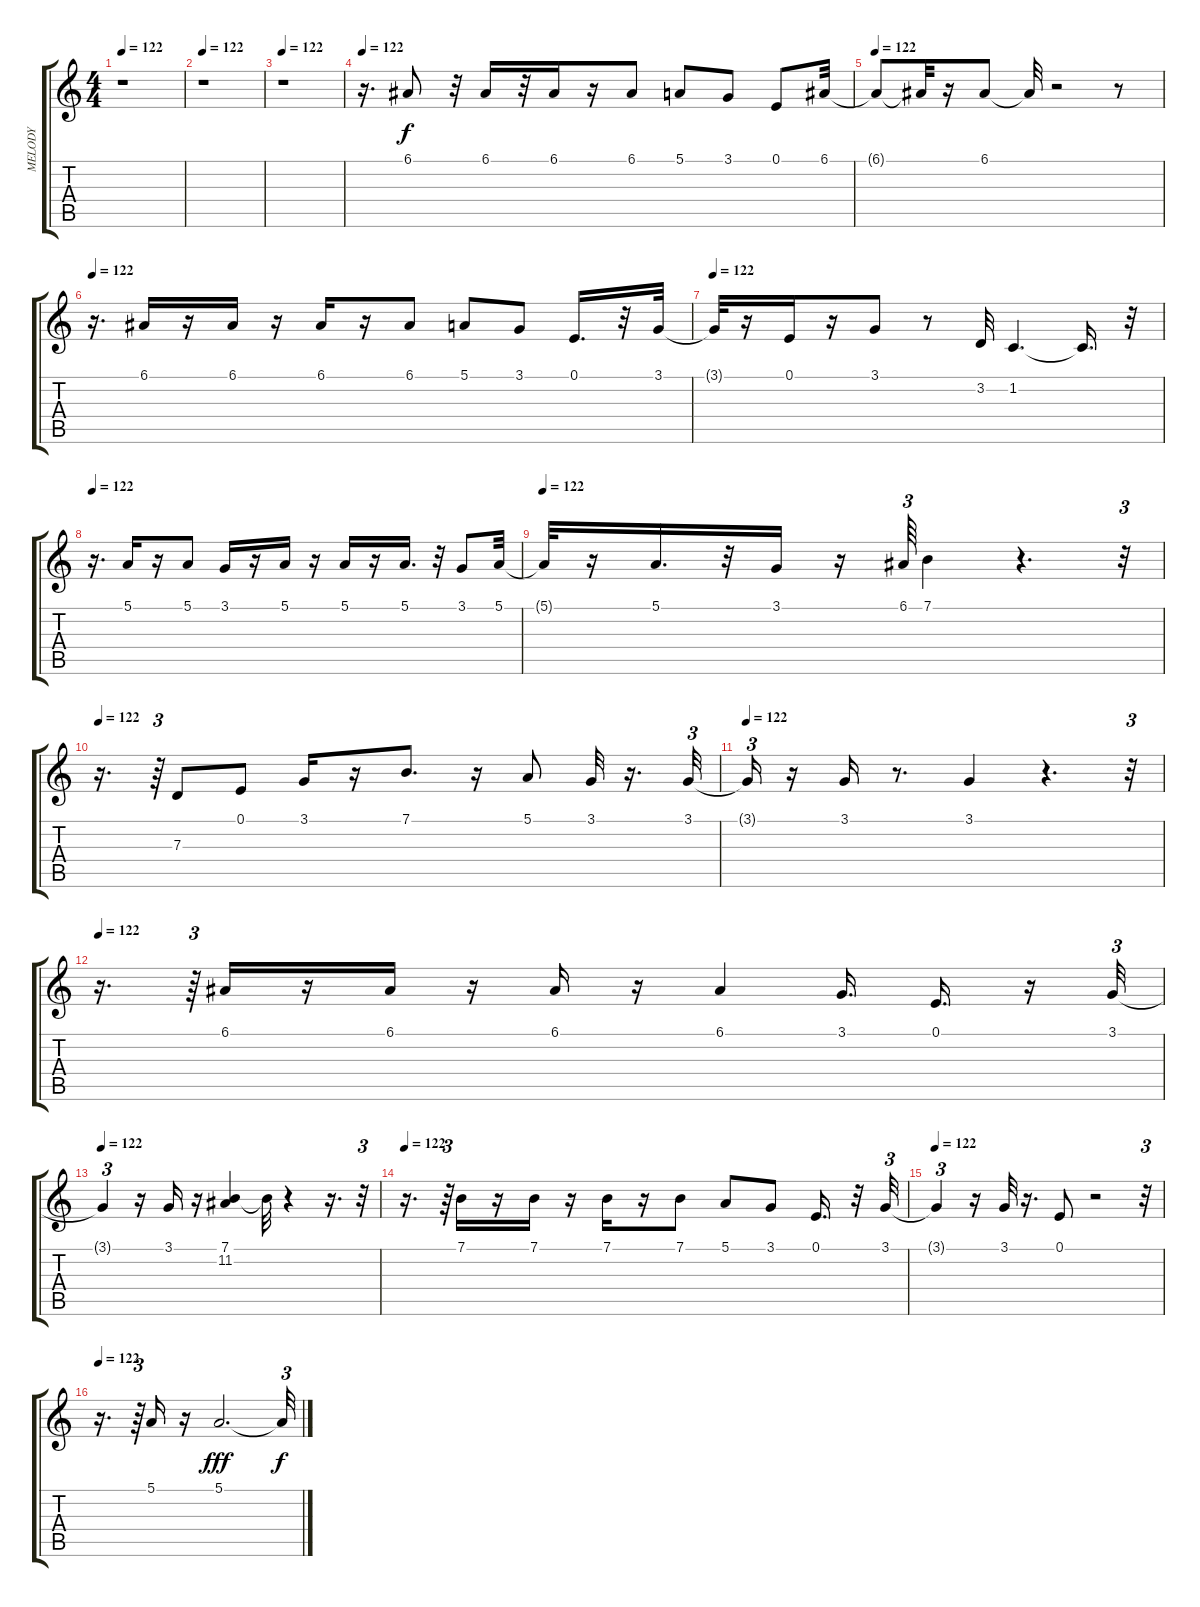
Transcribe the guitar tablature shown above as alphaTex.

\track ("MELODY" "MELODY") {instrument trumpet}
\staff {score tabs}
\tuning (E4 B3 G3 D3 A2 E2) {hide}
\ts (4 4)
\tempo 122
\clef g2
\ks c
r.1{dy f} |
\tempo 122
r.1 |
\tempo 122
r.1 |
\tempo 122
r.16{d} 6.1.8 r.32 6.1.16 r.32 6.1.16 r.16 6.1.8 5.1.8 3.1.8 0.1.8 6.1.32 |
\tempo 122
6.1{t}.8 6.1{t}.32 r.16 6.1.8 6.1{t}.32 r.2 r.8 |
\tempo 122
r.16{d} 6.1.16 r.16 6.1.16 r.16 6.1.16 r.16 6.1.8 5.1.8 3.1.8 0.1.16{d} r.32 3.1.32 |
\tempo 122
3.1{t}.32 r.16 0.1.16 r.16 3.1.8 r.8 3.2.32 1.2.4{d} 1.2{t}.16{d} r.32 |
\tempo 122
r.16{d} 5.1.16 r.16 5.1.8 3.1.16 r.16 5.1.16 r.16 5.1.16 r.16 5.1.16{d} r.32 3.1.8 5.1.32 |
\tempo 122
5.1{t}.32 r.16 5.1.16{d} r.32 3.1.16 r.16 6.1.64{tu (3 2)} 7.1.4 r.4{d} r.32{tu (3 2)} |
\tempo 122
r.16{d} r.64{tu (3 2)} 7.3.8 0.1.8 3.1.16 r.16 7.1.8{d} r.16 5.1.8 3.1.32 r.16{d} 3.1.32{tu (3 2)} |
\tempo 122
3.1{t}.16{tu (3 2)} r.16 3.1.16 r.8{d} 3.1.4 r.4{d} r.32{tu (3 2)} |
\tempo 122
r.16{d} r.64{tu (3 2)} 6.1.16 r.16 6.1.16 r.16 6.1.16 r.16 6.1.4 3.1.16{d} 0.1.16{d} r.16 3.1.32{tu (3 2)} |
\tempo 122
3.1{t}.4{tu (3 2)} r.16 3.1.16 r.16 (7.1 11.2).4 7.1{t}.32 r.4 r.16{d} r.32{tu (3 2)} |
\tempo 122
r.16{d} r.64{tu (3 2)} 7.1.16 r.16 7.1.16 r.16 7.1.16 r.16 7.1.8 5.1.8 3.1.8 0.1.16{d} r.32 3.1.32{tu (3 2)} |
\tempo 122
3.1{t}.4{tu (3 2)} r.16 3.1.32 r.16{d} 0.1.8 r.2 r.32{tu (3 2)} |
\tempo 122
r.16{d} r.64{tu (3 2)} 5.1.16 r.16 5.1.2{d dy fff} 5.1{t}.32{tu (3 2) dy f}
